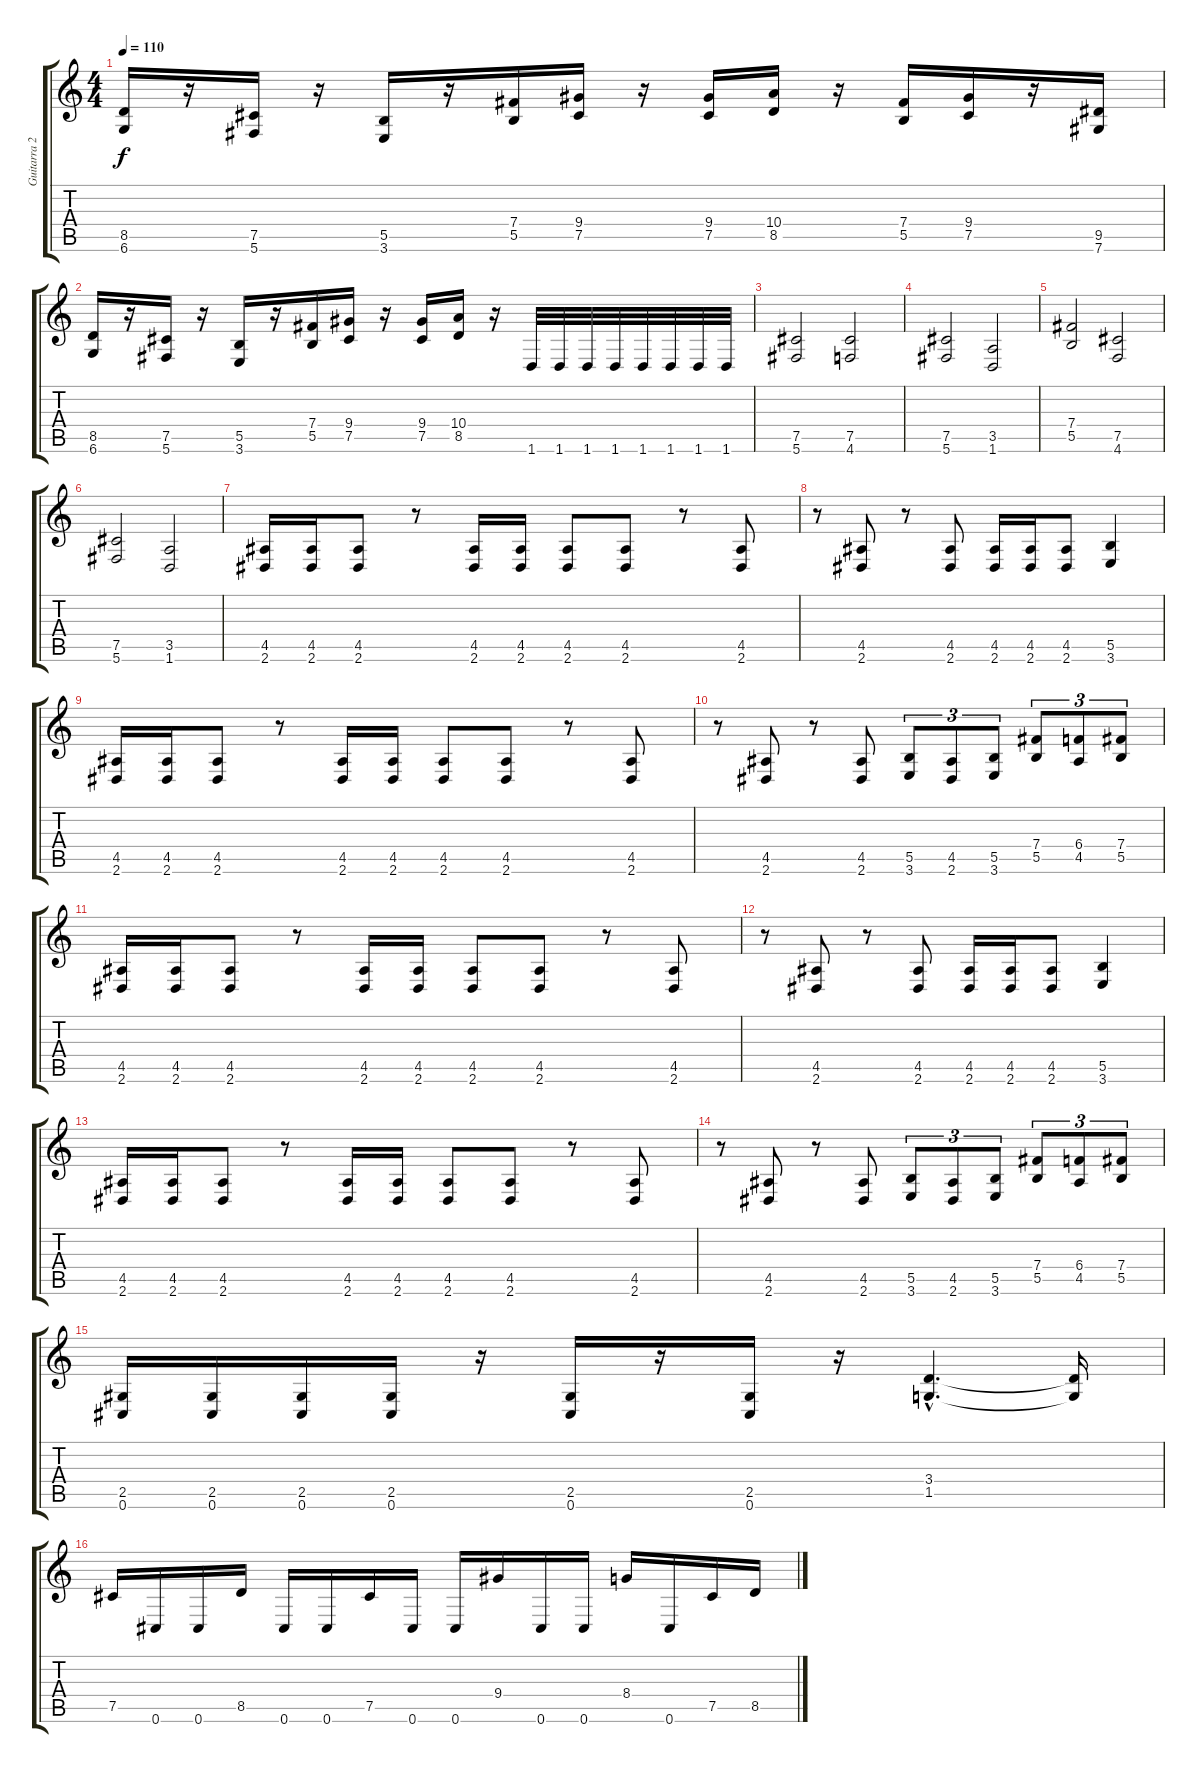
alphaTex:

\track ("Guitarra 2" "Guitarra 2") {instrument distortionguitar}
\staff {score tabs}
\tuning (Db4 Ab3 E3 B2 Gb2 Db2) {hide}
\ts (4 4)
\tempo 110
\clef g2
\ks c
(8.5 6.6).16{dy f} r.16 (7.5 5.6).16 r.16 (5.5 3.6).16 r.16 (7.4 5.5).16 (9.4 7.5).16 r.16 (9.4 7.5).16 (10.4 8.5).16 r.16 (7.4 5.5).16 (9.4 7.5).16 r.16 (9.5 7.6).16 |
(8.5 6.6).16 r.16 (7.5 5.6).16 r.16 (5.5 3.6).16 r.16 (7.4 5.5).16 (9.4 7.5).16 r.16 (9.4 7.5).16 (10.4 8.5).16 r.16 1.6.32 1.6.32 1.6.32 1.6.32 1.6.32 1.6.32 1.6.32 1.6.32 |
(7.5 5.6).2 (7.5 4.6).2 |
(7.5 5.6).2 (3.5 1.6).2 |
(7.4 5.5).2 (7.5 4.6).2 |
(7.5 5.6).2 (3.5 1.6).2 |
(4.5 2.6).16 (4.5 2.6).16 (4.5 2.6).8 r.8 (4.5 2.6).16 (4.5 2.6).16 (4.5 2.6).8 (4.5 2.6).8 r.8 (4.5 2.6).8 |
r.8 (4.5 2.6).8 r.8 (4.5 2.6).8 (4.5 2.6).16 (4.5 2.6).16 (4.5 2.6).8 (5.5 3.6).4 |
(4.5 2.6).16 (4.5 2.6).16 (4.5 2.6).8 r.8 (4.5 2.6).16 (4.5 2.6).16 (4.5 2.6).8 (4.5 2.6).8 r.8 (4.5 2.6).8 |
r.8 (4.5 2.6).8 r.8 (4.5 2.6).8 (5.5 3.6).8{tu (3 2)} (4.5 2.6).8{tu (3 2)} (5.5 3.6).8{tu (3 2)} (7.4 5.5).8{tu (3 2)} (6.4 4.5).8{tu (3 2)} (7.4 5.5).8{tu (3 2)} |
(4.5 2.6).16 (4.5 2.6).16 (4.5 2.6).8 r.8 (4.5 2.6).16 (4.5 2.6).16 (4.5 2.6).8 (4.5 2.6).8 r.8 (4.5 2.6).8 |
r.8 (4.5 2.6).8 r.8 (4.5 2.6).8 (4.5 2.6).16 (4.5 2.6).16 (4.5 2.6).8 (5.5 3.6).4 |
(4.5 2.6).16 (4.5 2.6).16 (4.5 2.6).8 r.8 (4.5 2.6).16 (4.5 2.6).16 (4.5 2.6).8 (4.5 2.6).8 r.8 (4.5 2.6).8 |
r.8 (4.5 2.6).8 r.8 (4.5 2.6).8 (5.5 3.6).8{tu (3 2)} (4.5 2.6).8{tu (3 2)} (5.5 3.6).8{tu (3 2)} (7.4 5.5).8{tu (3 2)} (6.4 4.5).8{tu (3 2)} (7.4 5.5).8{tu (3 2)} |
(2.5 0.6).16 (2.5 0.6).16 (2.5 0.6).16 (2.5 0.6).16 r.16 (2.5 0.6).16 r.16 (2.5 0.6).16 r.16 (3.4{hac} 1.5{hac}).4{d} (3.4{t} 1.5{t}).16 |
7.5.16 0.6.16 0.6.16 8.5.16 0.6.16 0.6.16 7.5.16 0.6.16 0.6.16 9.4.16 0.6.16 0.6.16 8.4.16 0.6.16 7.5.16 8.5.16
